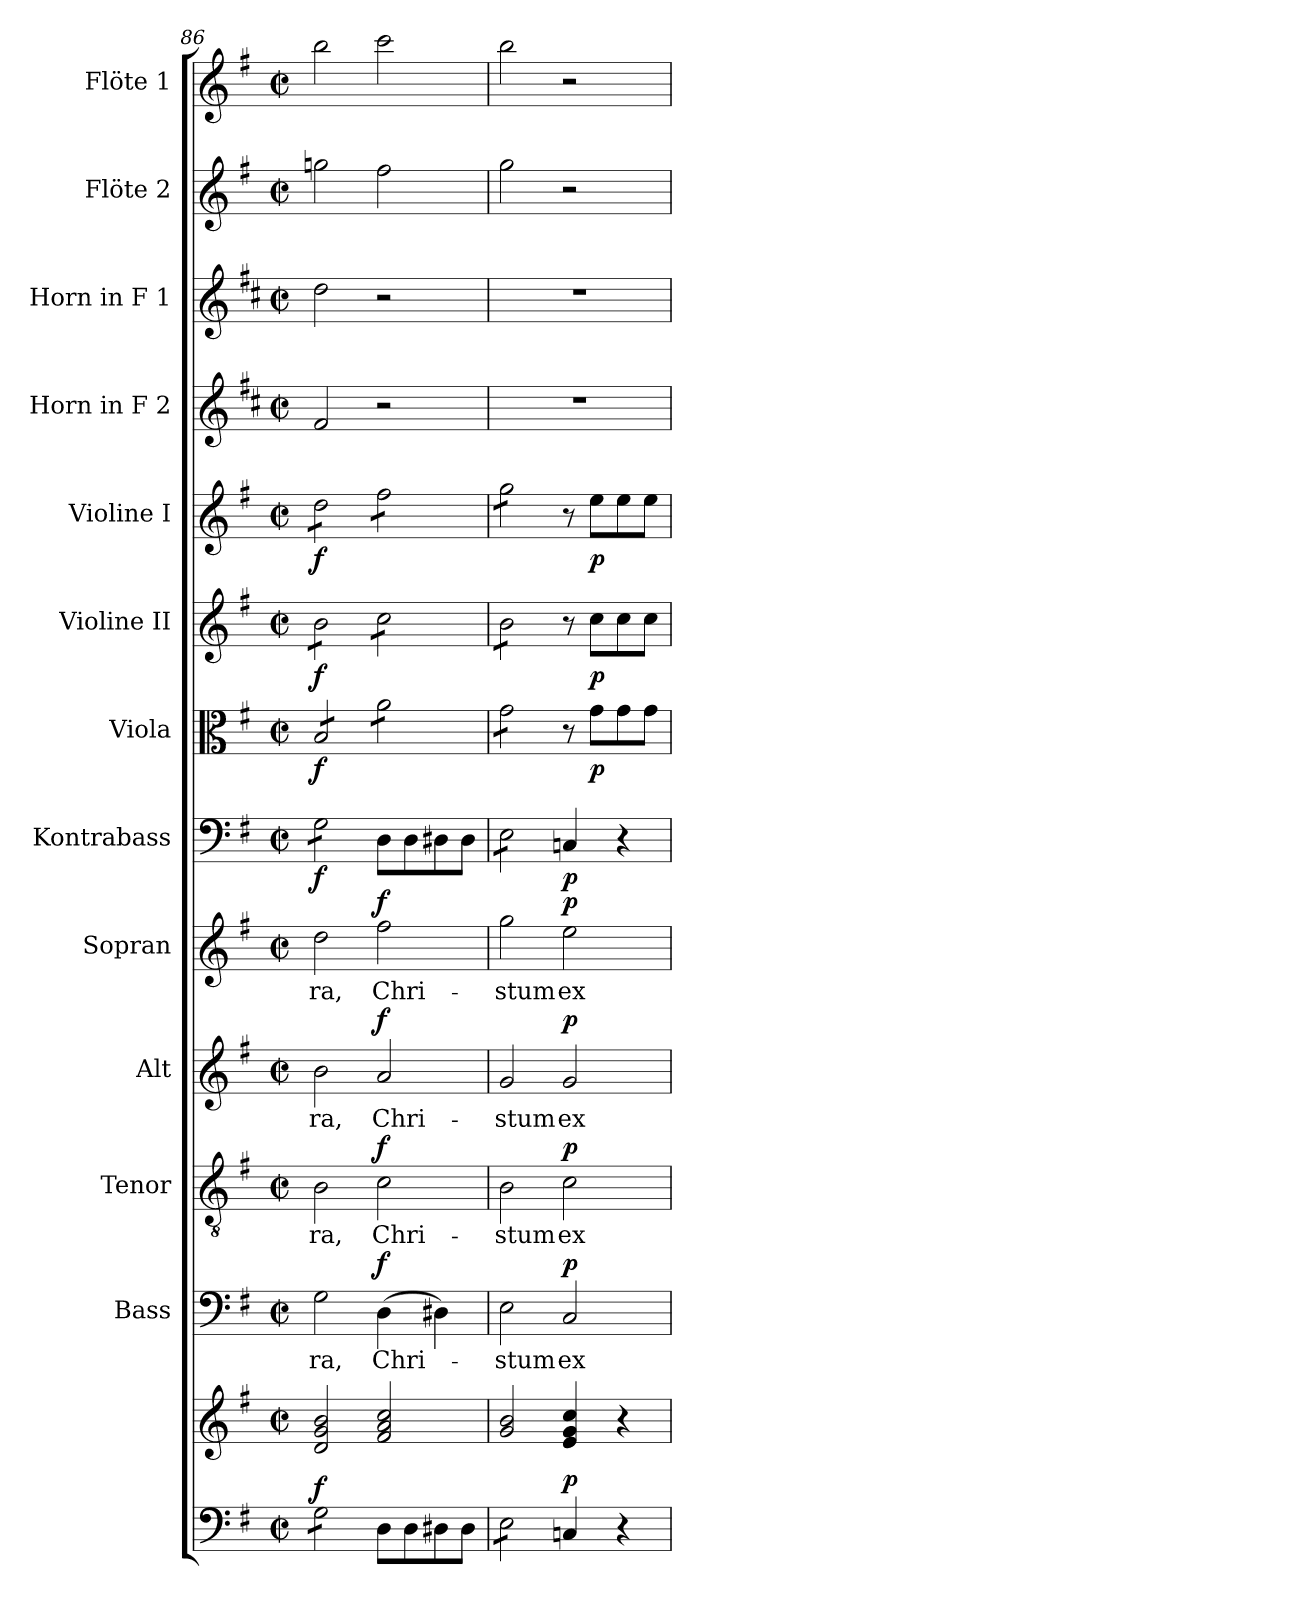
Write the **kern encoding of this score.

**kern	**kern	**dynam	**kern	**text	**dynam	**kern	**text	**dynam	**kern	**text	**dynam	**kern	**text	**dynam	**kern	**dynam	**kern	**dynam	**kern	**dynam	**kern	**dynam	**kern	**kern	**kern	**kern
*part13	*part13	*part13	*part12	*part12	*part12	*part11	*part11	*part11	*part10	*part10	*part10	*part9	*part9	*part9	*part8	*part8	*part7	*part7	*part6	*part6	*part5	*part5	*part4	*part3	*part2	*part1
*staff14	*staff13	*staff13/14	*staff12	*staff12	*staff12	*staff11	*staff11	*staff11	*staff10	*staff10	*staff10	*staff9	*staff9	*staff9	*staff8	*staff8	*staff7	*staff7	*staff6	*staff6	*staff5	*staff5	*staff4	*staff3	*staff2	*staff1
*	*	*	*I"Bass	*	*	*I"Tenor	*	*	*I"Alt	*	*	*I"Sopran	*	*	*I"Kontrabass	*	*I"Viola	*	*I"Violine II	*	*I"Violine I	*	*I"Horn in F 2	*I"Horn in F 1	*I"Flöte 2	*I"Flöte 1
*	*	*	*I'B.	*	*	*I'T.	*	*	*I'A.	*	*	*I'S.	*	*	*I'Kb.	*	*I'Vla.	*	*I'Vl. II	*	*I'Vl. I	*	*I'Hrn. F 2	*I'Hrn. F 1	*I'Fl. 2	*I'Fl. 1
*clefF4	*clefG2	*	*clefF4	*	*	*clefGv2	*	*	*clefG2	*	*	*clefG2	*	*	*clefF4	*	*clefC3	*	*clefG2	*	*clefG2	*	*clefG2	*clefG2	*clefG2	*clefG2
*	*	*	*	*	*	*	*	*	*	*	*	*	*	*	*ITrd7c12	*	*	*	*	*	*	*	*ITrd4c7	*ITrd4c7	*	*
*k[f#]	*k[f#]	*	*k[f#]	*	*	*k[f#]	*	*	*k[f#]	*	*	*k[f#]	*	*	*k[f#]	*	*k[f#]	*	*k[f#]	*	*k[f#]	*	*k[f#]	*k[f#]	*k[f#]	*k[f#]
*G:	*G:	*	*G:	*	*	*G:	*	*	*G:	*	*	*G:	*	*	*G:	*	*G:	*	*G:	*	*G:	*	*G:	*G:	*G:	*G:
*M2/2	*M2/2	*	*M2/2	*	*	*M2/2	*	*	*M2/2	*	*	*M2/2	*	*	*M2/2	*	*M2/2	*	*M2/2	*	*M2/2	*	*M2/2	*M2/2	*M2/2	*M2/2
*met(c|)	*met(c|)	*	*met(c|)	*	*	*met(c|)	*	*	*met(c|)	*	*	*met(c|)	*	*	*met(c|)	*	*met(c|)	*	*met(c|)	*	*met(c|)	*	*met(c|)	*met(c|)	*met(c|)	*met(c|)
=86	=86	=86	=86	=86	=86	=86	=86	=86	=86	=86	=86	=86	=86	=86	=86	=86	=86	=86	=86	=86	=86	=86	=86	=86	=86	=86
!	!	!LO:DY:a=2	!	!LO:LY:b	!	!	!LO:LY:b	!	!	!LO:LY:b	!	!	!LO:LY:b	!	!	!LO:DY:b	!	!LO:DY:b	!	!LO:DY:b	!	!LO:DY:b	!	!	!	!
*tremolo	*	*	*	*	*	*	*	*	*	*	*	*	*	*	*	*	*	*	*	*	*	*	*	*	*	*
*	*	*	*	*	*	*	*	*	*	*	*	*	*	*	*tremolo	*	*	*	*	*	*	*	*	*	*	*
*	*	*	*	*	*	*	*	*	*	*	*	*	*	*	*	*	*tremolo	*	*	*	*	*	*	*	*	*
*	*	*	*	*	*	*	*	*	*	*	*	*	*	*	*	*	*	*	*tremolo	*	*	*	*	*	*	*
*	*	*	*	*	*	*	*	*	*	*	*	*	*	*	*	*	*	*	*	*	*tremolo	*	*	*	*	*
8G\L	2d/ 2g/ 2b/	f	2G\	-ra,	.	2B\	-ra,	.	2b\	-ra,	.	2dd\	-ra,	.	8GG\L	f	8B/L	f	8b\L	f	8dd\L	f	2B/	2g\	2ggn\	2bb\
8G\	.	.	.	.	.	.	.	.	.	.	.	.	.	.	8GG\	.	8B/	.	8b\	.	8dd\	.	.	.	.	.
8G\	.	.	.	.	.	.	.	.	.	.	.	.	.	.	8GG\	.	8B/	.	8b\	.	8dd\	.	.	.	.	.
8G\J	.	.	.	.	.	.	.	.	.	.	.	.	.	.	8GG\J	.	8B/J	.	8b\J	.	8dd\J	.	.	.	.	.
*	*	*	*	*	*	*	*	*	*	*	*	*	*	*	*Xtremolo	*	*	*	*	*	*	*	*	*	*	*
*Xtremolo	*	*	*	*	*	*	*	*	*	*	*	*	*	*	*	*	*	*	*	*	*	*	*	*	*	*
!	!	!	!	!LO:LY:b	!LO:DY:a	!	!LO:LY:b	!LO:DY:a	!	!LO:LY:b	!LO:DY:a	!	!LO:LY:b	!LO:DY:a	!	!	!	!	!	!	!	!	!	!	!	!
8D\L	2f#/ 2a/ 2cc/	.	(>4D\	Chri-	f	2c\	Chri-	f	2a/	Chri-	f	2ff#\	Chri-	f	8DD\L	.	8a\L	.	8cc\L	.	8ff#\L	.	2r	2r	2ff#\	2ccc\
8D\	.	.	.	.	.	.	.	.	.	.	.	.	.	.	8DD\	.	8a\	.	8cc\	.	8ff#\	.	.	.	.	.
8D#X\	.	.	4D#X\)	.	.	.	.	.	.	.	.	.	.	.	8DD#X\	.	8a\	.	8cc\	.	8ff#\	.	.	.	.	.
8D#\J	.	.	.	.	.	.	.	.	.	.	.	.	.	.	8DD#\J	.	8a\J	.	8cc\J	.	8ff#\J	.	.	.	.	.
!!LO:PB:g=z
=87	=87	=87	=87	=87	=87	=87	=87	=87	=87	=87	=87	=87	=87	=87	=87	=87	=87	=87	=87	=87	=87	=87	=87	=87	=87	=87
!	!	!	!	!LO:LY:b	!	!	!LO:LY:b	!	!	!LO:LY:b	!	!	!LO:LY:b	!	!	!	!	!	!	!	!	!	!	!	!	!
*tremolo	*	*	*	*	*	*	*	*	*	*	*	*	*	*	*	*	*	*	*	*	*	*	*	*	*	*
*	*	*	*	*	*	*	*	*	*	*	*	*	*	*	*tremolo	*	*	*	*	*	*	*	*	*	*	*
8E\L	2g/ 2b/	.	2E\	-stum	.	2B\	-stum	.	2g/	-stum	.	2gg\	-stum	.	8EE\L	.	8g\L	.	8b\L	.	8gg\L	.	1r	1r	2gg\	2bb\
8E\	.	.	.	.	.	.	.	.	.	.	.	.	.	.	8EE\	.	8g\	.	8b\	.	8gg\	.	.	.	.	.
8E\	.	.	.	.	.	.	.	.	.	.	.	.	.	.	8EE\	.	8g\	.	8b\	.	8gg\	.	.	.	.	.
8E\J	.	.	.	.	.	.	.	.	.	.	.	.	.	.	8EE\J	.	8g\J	.	8b\J	.	8gg\J	.	.	.	.	.
*	*	*	*	*	*	*	*	*	*	*	*	*	*	*	*	*	*	*	*	*	*Xtremolo	*	*	*	*	*
*	*	*	*	*	*	*	*	*	*	*	*	*	*	*	*	*	*	*	*Xtremolo	*	*	*	*	*	*	*
*	*	*	*	*	*	*	*	*	*	*	*	*	*	*	*	*	*Xtremolo	*	*	*	*	*	*	*	*	*
*	*	*	*	*	*	*	*	*	*	*	*	*	*	*	*Xtremolo	*	*	*	*	*	*	*	*	*	*	*
*Xtremolo	*	*	*	*	*	*	*	*	*	*	*	*	*	*	*	*	*	*	*	*	*	*	*	*	*	*
!	!	!LO:DY:a=2	!	!LO:LY:b	!LO:DY:a	!	!LO:LY:b	!LO:DY:a	!	!LO:LY:b	!LO:DY:a	!	!LO:LY:b	!LO:DY:a	!	!LO:DY:b	!	!	!	!	!	!	!	!	!	!
4Cn/	4e/ 4g/ 4cc/	p	2C/	ex-	p	2c\	ex-	p	2g/	ex-	p	2ee\	ex-	p	4CCn/	p	8r	.	8r	.	8r	.	.	.	2r	2r
!	!	!	!	!	!	!	!	!	!	!	!	!	!	!	!	!	!	!LO:DY:b	!	!LO:DY:b	!	!LO:DY:b	!	!	!	!
.	.	.	.	.	.	.	.	.	.	.	.	.	.	.	.	.	8g\L	p	8cc\L	p	8ee\L	p	.	.	.	.
4r	4r	.	.	.	.	.	.	.	.	.	.	.	.	.	4r	.	8g\	.	8cc\	.	8ee\	.	.	.	.	.
.	.	.	.	.	.	.	.	.	.	.	.	.	.	.	.	.	8g\J	.	8cc\J	.	8ee\J	.	.	.	.	.
=	=	=	=	=	=	=	=	=	=	=	=	=	=	=	=	=	=	=	=	=	=	=	=	=	=	=
*-	*-	*-	*-	*-	*-	*-	*-	*-	*-	*-	*-	*-	*-	*-	*-	*-	*-	*-	*-	*-	*-	*-	*-	*-	*-	*-
